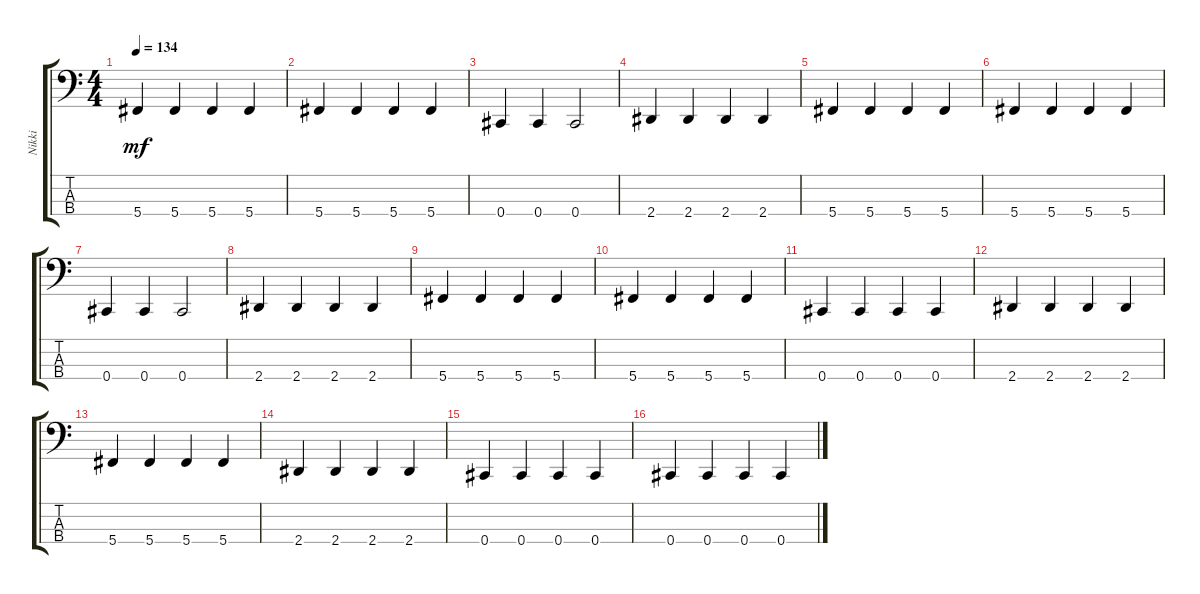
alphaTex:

\track ("Nikki" "Nikki") {instrument electricbassfinger}
\staff {score tabs}
\tuning (Gb2 Db2 Ab1 Db1) {hide}
\ts (4 4)
\tempo 134
\clef f4
\ks c
5.4.4{dy mf} 5.4.4 5.4.4 5.4.4 |
5.4.4 5.4.4 5.4.4 5.4.4 |
0.4.4 0.4.4 0.4.2 |
2.4.4 2.4.4 2.4.4 2.4.4 |
5.4.4 5.4.4 5.4.4 5.4.4 |
5.4.4 5.4.4 5.4.4 5.4.4 |
0.4.4 0.4.4 0.4.2 |
2.4.4 2.4.4 2.4.4 2.4.4 |
5.4.4 5.4.4 5.4.4 5.4.4 |
5.4.4 5.4.4 5.4.4 5.4.4 |
0.4.4 0.4.4 0.4.4 0.4.4 |
2.4.4 2.4.4 2.4.4 2.4.4 |
5.4.4 5.4.4 5.4.4 5.4.4 |
2.4.4 2.4.4 2.4.4 2.4.4 |
0.4.4 0.4.4 0.4.4 0.4.4 |
0.4.4 0.4.4 0.4.4 0.4.4
